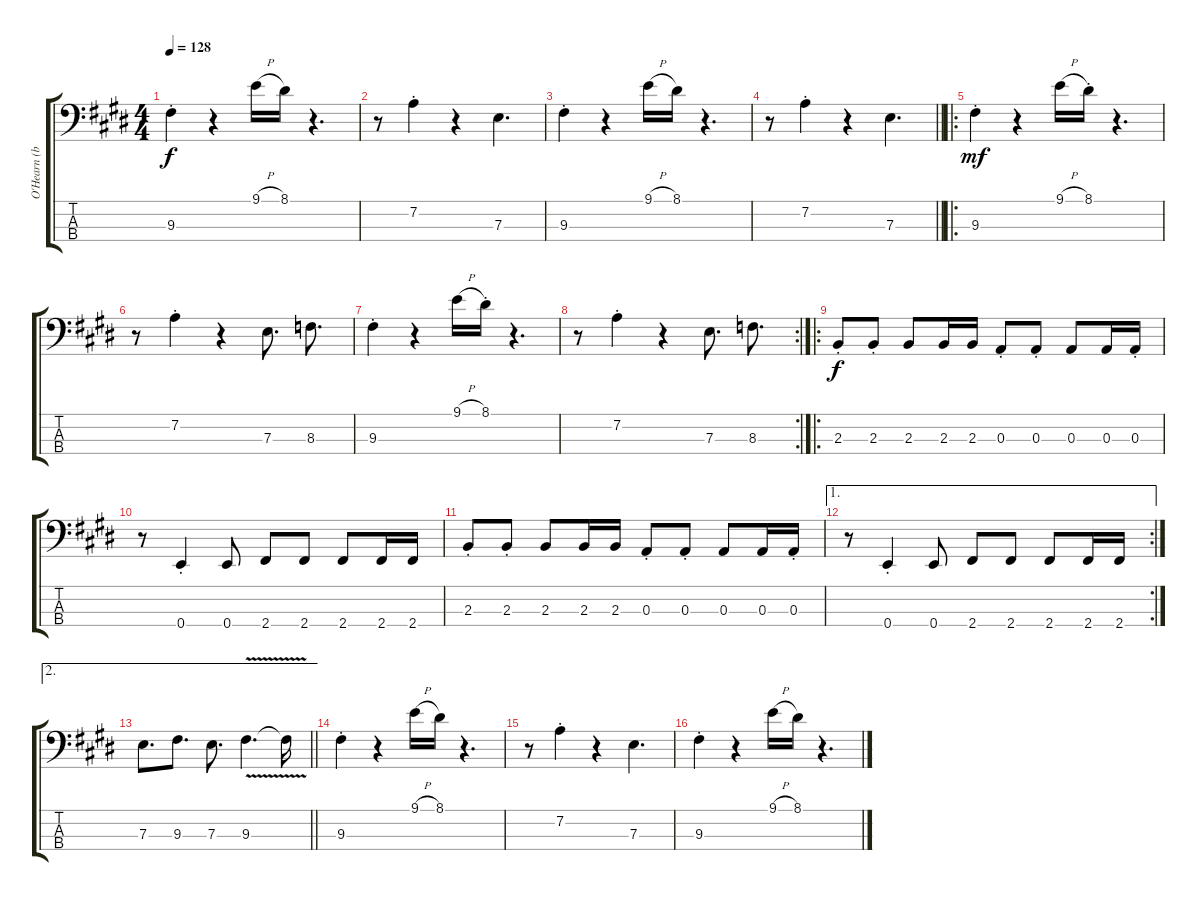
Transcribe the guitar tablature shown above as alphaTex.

\track ("O'Hearn (bass)" "O'Hearn (b") {instrument electricbassfinger}
\staff {score tabs}
\tuning (G2 D2 A1 E1) {hide}
\ts (4 4)
\tempo 128
\clef f4
\ks e
9.3{st}.4{dy f instrument electricbassfinger} r.4 9.1{h}.16 8.1.16 r.4{d} |
\ks c#minor
r.8 7.2{st}.4 r.4 7.3.4{d} |
9.3{st}.4 r.4 9.1{h}.16 8.1.16 r.4{d} |
\barLineRight lightlight
r.8 7.2{st}.4 r.4 7.3.4{d} |
\ro
\ks e
9.3{st}.4{dy mf} r.4 9.1{h}.16 8.1{st}.16 r.4{d} |
\ks c#minor
r.8 7.2{st}.4 r.4 7.3.8{d} 8.3.8{d} |
9.3{st}.4 r.4 9.1{h}.16 8.1{st}.16 r.4{d} |
\rc 2
r.8 7.2{st}.4 r.4 7.3.8{d} 8.3.8{d} |
\ro
\ks e
2.3{st}.8{dy f} 2.3{st}.8 2.3.8 2.3.16 2.3.16 0.3{st}.8 0.3{st}.8 0.3.8 0.3.16 0.3{st}.16 |
\ks c#minor
r.8 0.4{st}.4 0.4.8 2.4.8 2.4.8 2.4.8 2.4.16 2.4.16 |
2.3{st}.8 2.3{st}.8 2.3.8 2.3.16 2.3.16 0.3{st}.8 0.3{st}.8 0.3.8 0.3.16 0.3{st}.16 |
\ae 1
\rc 2
r.8 0.4{st}.4 0.4.8 2.4.8 2.4.8 2.4.8 2.4.16 2.4.16 |
\ae 2
\barLineRight lightlight
7.3.8{d} 9.3.8{d} 7.3.8{d} 9.3{v}.4{d} 9.3{t}.16 |
\ks e
9.3{st}.4 r.4 9.1{h}.16 8.1.16 r.4{d} |
\ks c#minor
r.8 7.2{st}.4 r.4 7.3.4{d} |
9.3{st}.4 r.4 9.1{h}.16 8.1.16 r.4{d}
